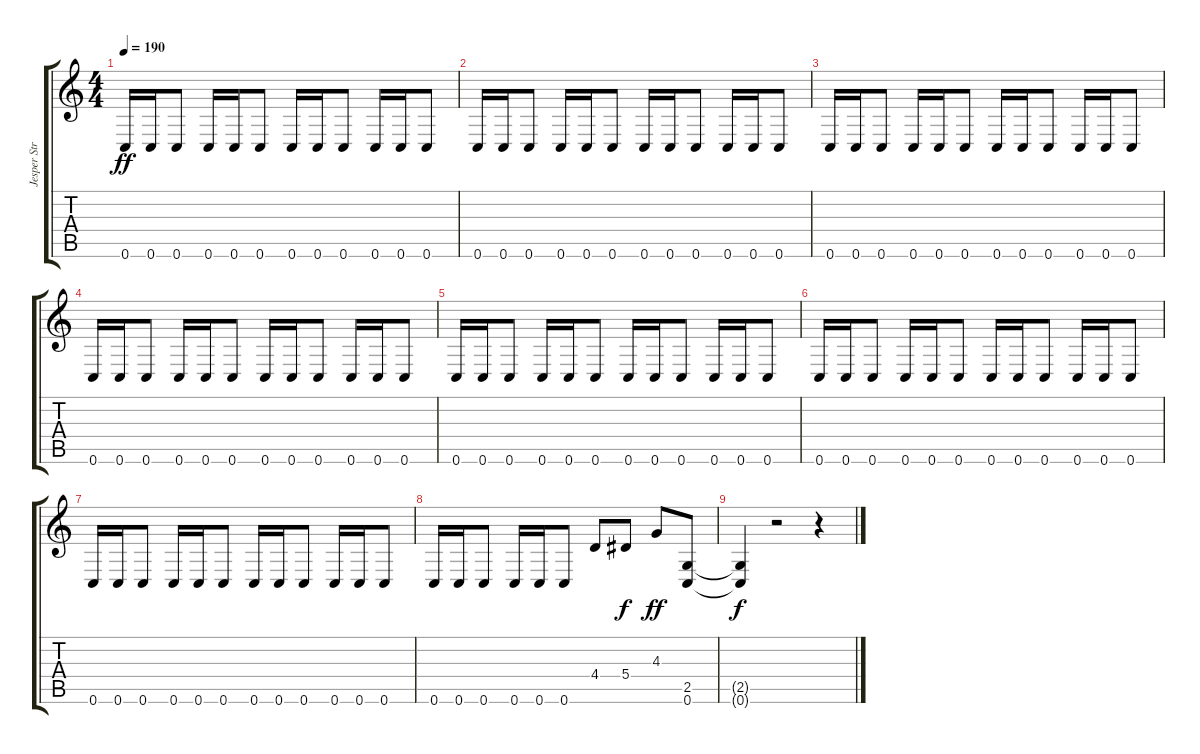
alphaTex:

\track ("Jesper Stromblad" "Jesper Str") {instrument distortionguitar}
\staff {score tabs}
\tuning (C4 G3 Eb3 Bb2 F2 C2) {hide}
\ts (4 4)
\tempo 190
\clef g2
\ks c
0.6.16{dy ff} 0.6.16 0.6.8 0.6.16 0.6.16 0.6.8 0.6.16 0.6.16 0.6.8 0.6.16 0.6.16 0.6.8 |
0.6.16 0.6.16 0.6.8 0.6.16 0.6.16 0.6.8 0.6.16 0.6.16 0.6.8 0.6.16 0.6.16 0.6.8 |
0.6.16 0.6.16 0.6.8 0.6.16 0.6.16 0.6.8 0.6.16 0.6.16 0.6.8 0.6.16 0.6.16 0.6.8 |
0.6.16 0.6.16 0.6.8 0.6.16 0.6.16 0.6.8 0.6.16 0.6.16 0.6.8 0.6.16 0.6.16 0.6.8 |
0.6.16 0.6.16 0.6.8 0.6.16 0.6.16 0.6.8 0.6.16 0.6.16 0.6.8 0.6.16 0.6.16 0.6.8 |
0.6.16 0.6.16 0.6.8 0.6.16 0.6.16 0.6.8 0.6.16 0.6.16 0.6.8 0.6.16 0.6.16 0.6.8 |
0.6.16 0.6.16 0.6.8 0.6.16 0.6.16 0.6.8 0.6.16 0.6.16 0.6.8 0.6.16 0.6.16 0.6.8 |
0.6.16 0.6.16 0.6.8 0.6.16 0.6.16 0.6.8 4.4.8 5.4.8{dy f} 4.3.8{dy ff} (2.5 0.6).8 |
(2.5{t} 0.6{t}).4{dy f} r.2 r.4
